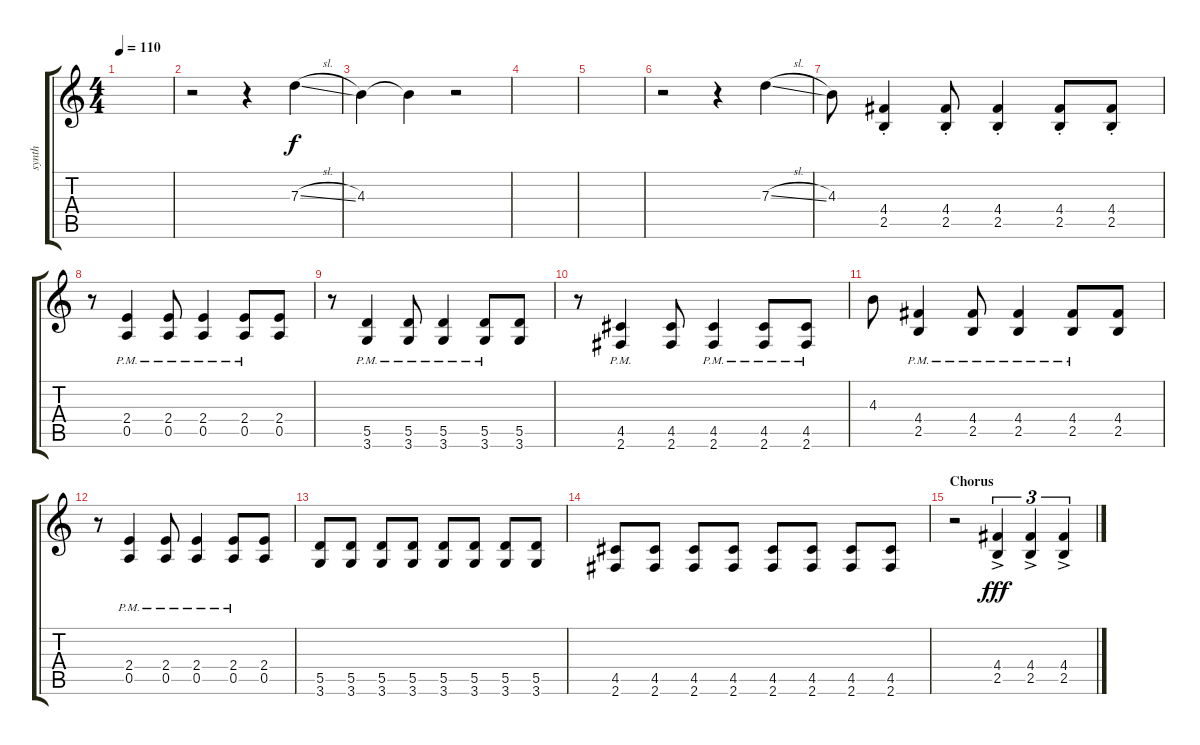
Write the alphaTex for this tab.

\track ("synth" "synth") {instrument overdrivenguitar}
\staff {score tabs}
\tuning (E4 B3 G3 D3 A2 E2) {hide}
\ts (4 4)
\tempo 110
\clef g2
\ks c
|
r.2{volume 13} r.4 7.3{sl}.4{dy f} |
4.3.4 4.3{t}.4 r.2 |
|
|
r.2{volume 13} r.4 7.3{sl}.4 |
4.3.8 (4.4{st} 2.5{st}).4 (4.4{st} 2.5{st}).8 (4.4{st} 2.5{st}).4 (4.4{st} 2.5{st}).8 (4.4{st} 2.5{st}).8 |
r.8{instrument distortionguitar} (2.4{pm} 0.5{pm}).4 (2.4{pm} 0.5{pm}).8 (2.4{pm} 0.5{pm}).4 (2.4{pm} 0.5{pm}).8 (2.4 0.5).8 |
r.8 (5.5{pm} 3.6{pm}).4 (5.5{pm} 3.6{pm}).8 (5.5{pm} 3.6{pm}).4 (5.5{pm} 3.6{pm}).8 (5.5 3.6).8 |
r.8 (4.5{pm} 2.6{pm}).4 (4.5 2.6).8 (4.5{pm} 2.6{pm}).4 (4.5{pm} 2.6{pm}).8 (4.5{pm} 2.6{pm}).8 |
4.3.8 (4.4{pm} 2.5{pm}).4 (4.4{pm} 2.5{pm}).8 (4.4{pm} 2.5{pm}).4 (4.4{pm} 2.5{pm}).8 (4.4 2.5).8 |
r.8{instrument distortionguitar} (2.4{pm} 0.5{pm}).4 (2.4{pm} 0.5{pm}).8 (2.4{pm} 0.5{pm}).4 (2.4{pm} 0.5{pm}).8 (2.4 0.5).8 |
(5.5 3.6).8 (5.5 3.6).8 (5.5 3.6).8 (5.5 3.6).8 (5.5 3.6).8 (5.5 3.6).8 (5.5 3.6).8 (5.5 3.6).8 |
(4.5 2.6).8 (4.5 2.6).8 (4.5 2.6).8 (4.5 2.6).8 (4.5 2.6).8 (4.5 2.6).8 (4.5 2.6).8 (4.5 2.6).8 |
\section ("" "Chorus")
r.2 (4.4 2.5{ac}).4{tu (3 2) dy fff} (4.4 2.5{ac}).4{tu (3 2)} (4.4 2.5{ac}).4{tu (3 2)}
